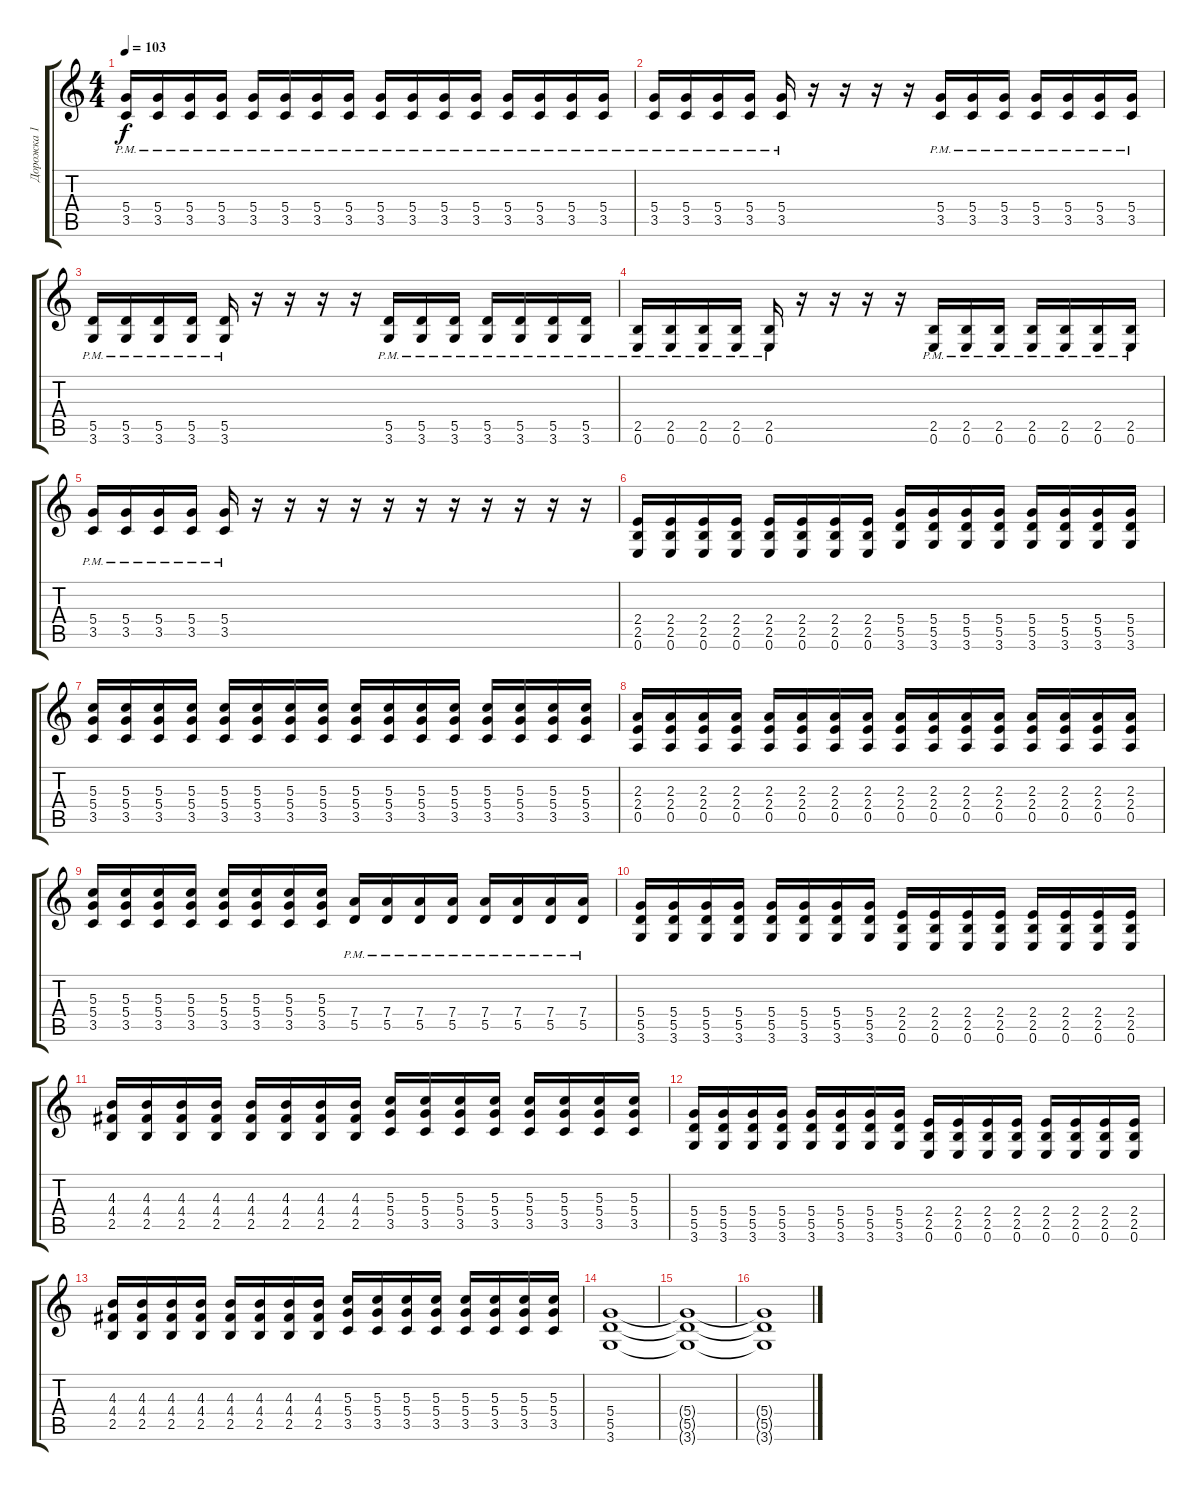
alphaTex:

\track ("Дорожка 1" "Дорожка 1") {instrument overdrivenguitar}
\staff {score tabs}
\tuning (E4 B3 G3 D3 A2 E2) {hide}
\ts (4 4)
\tempo 103
\clef g2
\ks c
(5.4{pm} 3.5{pm}).16{dy f} (5.4{pm} 3.5{pm}).16 (5.4{pm} 3.5{pm}).16 (5.4{pm} 3.5{pm}).16 (5.4{pm} 3.5{pm}).16 (5.4{pm} 3.5{pm}).16 (5.4{pm} 3.5{pm}).16 (5.4{pm} 3.5{pm}).16 (5.4{pm} 3.5{pm}).16 (5.4{pm} 3.5{pm}).16 (5.4{pm} 3.5{pm}).16 (5.4{pm} 3.5{pm}).16 (5.4{pm} 3.5{pm}).16 (5.4{pm} 3.5{pm}).16 (5.4{pm} 3.5{pm}).16 (5.4{pm} 3.5{pm}).16 |
(5.4{pm} 3.5{pm}).16 (5.4{pm} 3.5{pm}).16 (5.4{pm} 3.5{pm}).16 (5.4{pm} 3.5{pm}).16 (5.4{pm} 3.5{pm}).16 r.16 r.16 r.16 r.16 (5.4{pm} 3.5{pm}).16 (5.4{pm} 3.5{pm}).16 (5.4{pm} 3.5{pm}).16 (5.4{pm} 3.5{pm}).16 (5.4{pm} 3.5{pm}).16 (5.4{pm} 3.5{pm}).16 (5.4{pm} 3.5{pm}).16 |
(5.5{pm} 3.6{pm}).16 (5.5{pm} 3.6{pm}).16 (5.5{pm} 3.6{pm}).16 (5.5{pm} 3.6{pm}).16 (5.5{pm} 3.6{pm}).16 r.16 r.16 r.16 r.16 (5.5{pm} 3.6{pm}).16 (5.5{pm} 3.6{pm}).16 (5.5{pm} 3.6{pm}).16 (5.5{pm} 3.6{pm}).16 (5.5{pm} 3.6{pm}).16 (5.5{pm} 3.6{pm}).16 (5.5{pm} 3.6{pm}).16 |
(2.5{pm} 0.6{pm}).16 (2.5{pm} 0.6{pm}).16 (2.5{pm} 0.6{pm}).16 (2.5{pm} 0.6{pm}).16 (2.5{pm} 0.6{pm}).16 r.16 r.16 r.16 r.16 (2.5{pm} 0.6{pm}).16 (2.5{pm} 0.6{pm}).16 (2.5{pm} 0.6{pm}).16 (2.5{pm} 0.6{pm}).16 (2.5{pm} 0.6{pm}).16 (2.5{pm} 0.6{pm}).16 (2.5{pm} 0.6{pm}).16 |
(5.4{pm} 3.5{pm}).16 (5.4{pm} 3.5{pm}).16 (5.4{pm} 3.5{pm}).16 (5.4{pm} 3.5{pm}).16 (5.4{pm} 3.5{pm}).16 r.16 r.16 r.16 r.16 r.16 r.16 r.16 r.16 r.16 r.16 r.16 |
(2.4 2.5 0.6).16 (2.4 2.5 0.6).16 (2.4 2.5 0.6).16 (2.4 2.5 0.6).16 (2.4 2.5 0.6).16 (2.4 2.5 0.6).16 (2.4 2.5 0.6).16 (2.4 2.5 0.6).16 (5.4 5.5 3.6).16 (5.4 5.5 3.6).16 (5.4 5.5 3.6).16 (5.4 5.5 3.6).16 (5.4 5.5 3.6).16 (5.4 5.5 3.6).16 (5.4 5.5 3.6).16 (5.4 5.5 3.6).16 |
(5.3 5.4 3.5).16 (5.3 5.4 3.5).16 (5.3 5.4 3.5).16 (5.3 5.4 3.5).16 (5.3 5.4 3.5).16 (5.3 5.4 3.5).16 (5.3 5.4 3.5).16 (5.3 5.4 3.5).16 (5.3 5.4 3.5).16 (5.3 5.4 3.5).16 (5.3 5.4 3.5).16 (5.3 5.4 3.5).16 (5.3 5.4 3.5).16 (5.3 5.4 3.5).16 (5.3 5.4 3.5).16 (5.3 5.4 3.5).16 |
(2.3 2.4 0.5).16 (2.3 2.4 0.5).16 (2.3 2.4 0.5).16 (2.3 2.4 0.5).16 (2.3 2.4 0.5).16 (2.3 2.4 0.5).16 (2.3 2.4 0.5).16 (2.3 2.4 0.5).16 (2.3 2.4 0.5).16 (2.3 2.4 0.5).16 (2.3 2.4 0.5).16 (2.3 2.4 0.5).16 (2.3 2.4 0.5).16 (2.3 2.4 0.5).16 (2.3 2.4 0.5).16 (2.3 2.4 0.5).16 |
(5.3 5.4 3.5).16 (5.3 5.4 3.5).16 (5.3 5.4 3.5).16 (5.3 5.4 3.5).16 (5.3 5.4 3.5).16 (5.3 5.4 3.5).16 (5.3 5.4 3.5).16 (5.3 5.4 3.5).16 (7.4{pm} 5.5{pm}).16 (7.4{pm} 5.5{pm}).16 (7.4{pm} 5.5{pm}).16 (7.4{pm} 5.5{pm}).16 (7.4{pm} 5.5{pm}).16 (7.4{pm} 5.5{pm}).16 (7.4{pm} 5.5{pm}).16 (7.4{pm} 5.5{pm}).16 |
(5.4 5.5 3.6).16 (5.4 5.5 3.6).16 (5.4 5.5 3.6).16 (5.4 5.5 3.6).16 (5.4 5.5 3.6).16 (5.4 5.5 3.6).16 (5.4 5.5 3.6).16 (5.4 5.5 3.6).16 (2.4 2.5 0.6).16 (2.4 2.5 0.6).16 (2.4 2.5 0.6).16 (2.4 2.5 0.6).16 (2.4 2.5 0.6).16 (2.4 2.5 0.6).16 (2.4 2.5 0.6).16 (2.4 2.5 0.6).16 |
(4.3 4.4 2.5).16 (4.3 4.4 2.5).16 (4.3 4.4 2.5).16 (4.3 4.4 2.5).16 (4.3 4.4 2.5).16 (4.3 4.4 2.5).16 (4.3 4.4 2.5).16 (4.3 4.4 2.5).16 (5.3 5.4 3.5).16 (5.3 5.4 3.5).16 (5.3 5.4 3.5).16 (5.3 5.4 3.5).16 (5.3 5.4 3.5).16 (5.3 5.4 3.5).16 (5.3 5.4 3.5).16 (5.3 5.4 3.5).16 |
(5.4 5.5 3.6).16 (5.4 5.5 3.6).16 (5.4 5.5 3.6).16 (5.4 5.5 3.6).16 (5.4 5.5 3.6).16 (5.4 5.5 3.6).16 (5.4 5.5 3.6).16 (5.4 5.5 3.6).16 (2.4 2.5 0.6).16 (2.4 2.5 0.6).16 (2.4 2.5 0.6).16 (2.4 2.5 0.6).16 (2.4 2.5 0.6).16 (2.4 2.5 0.6).16 (2.4 2.5 0.6).16 (2.4 2.5 0.6).16 |
(4.3 4.4 2.5).16 (4.3 4.4 2.5).16 (4.3 4.4 2.5).16 (4.3 4.4 2.5).16 (4.3 4.4 2.5).16 (4.3 4.4 2.5).16 (4.3 4.4 2.5).16 (4.3 4.4 2.5).16 (5.3 5.4 3.5).16 (5.3 5.4 3.5).16 (5.3 5.4 3.5).16 (5.3 5.4 3.5).16 (5.3 5.4 3.5).16 (5.3 5.4 3.5).16 (5.3 5.4 3.5).16 (5.3 5.4 3.5).16 |
(5.4 5.5 3.6).1{volume 0} |
(5.4{t} 5.5{t} 3.6{t}).1 |
(5.4{t} 5.5{t} 3.6{t}).1
